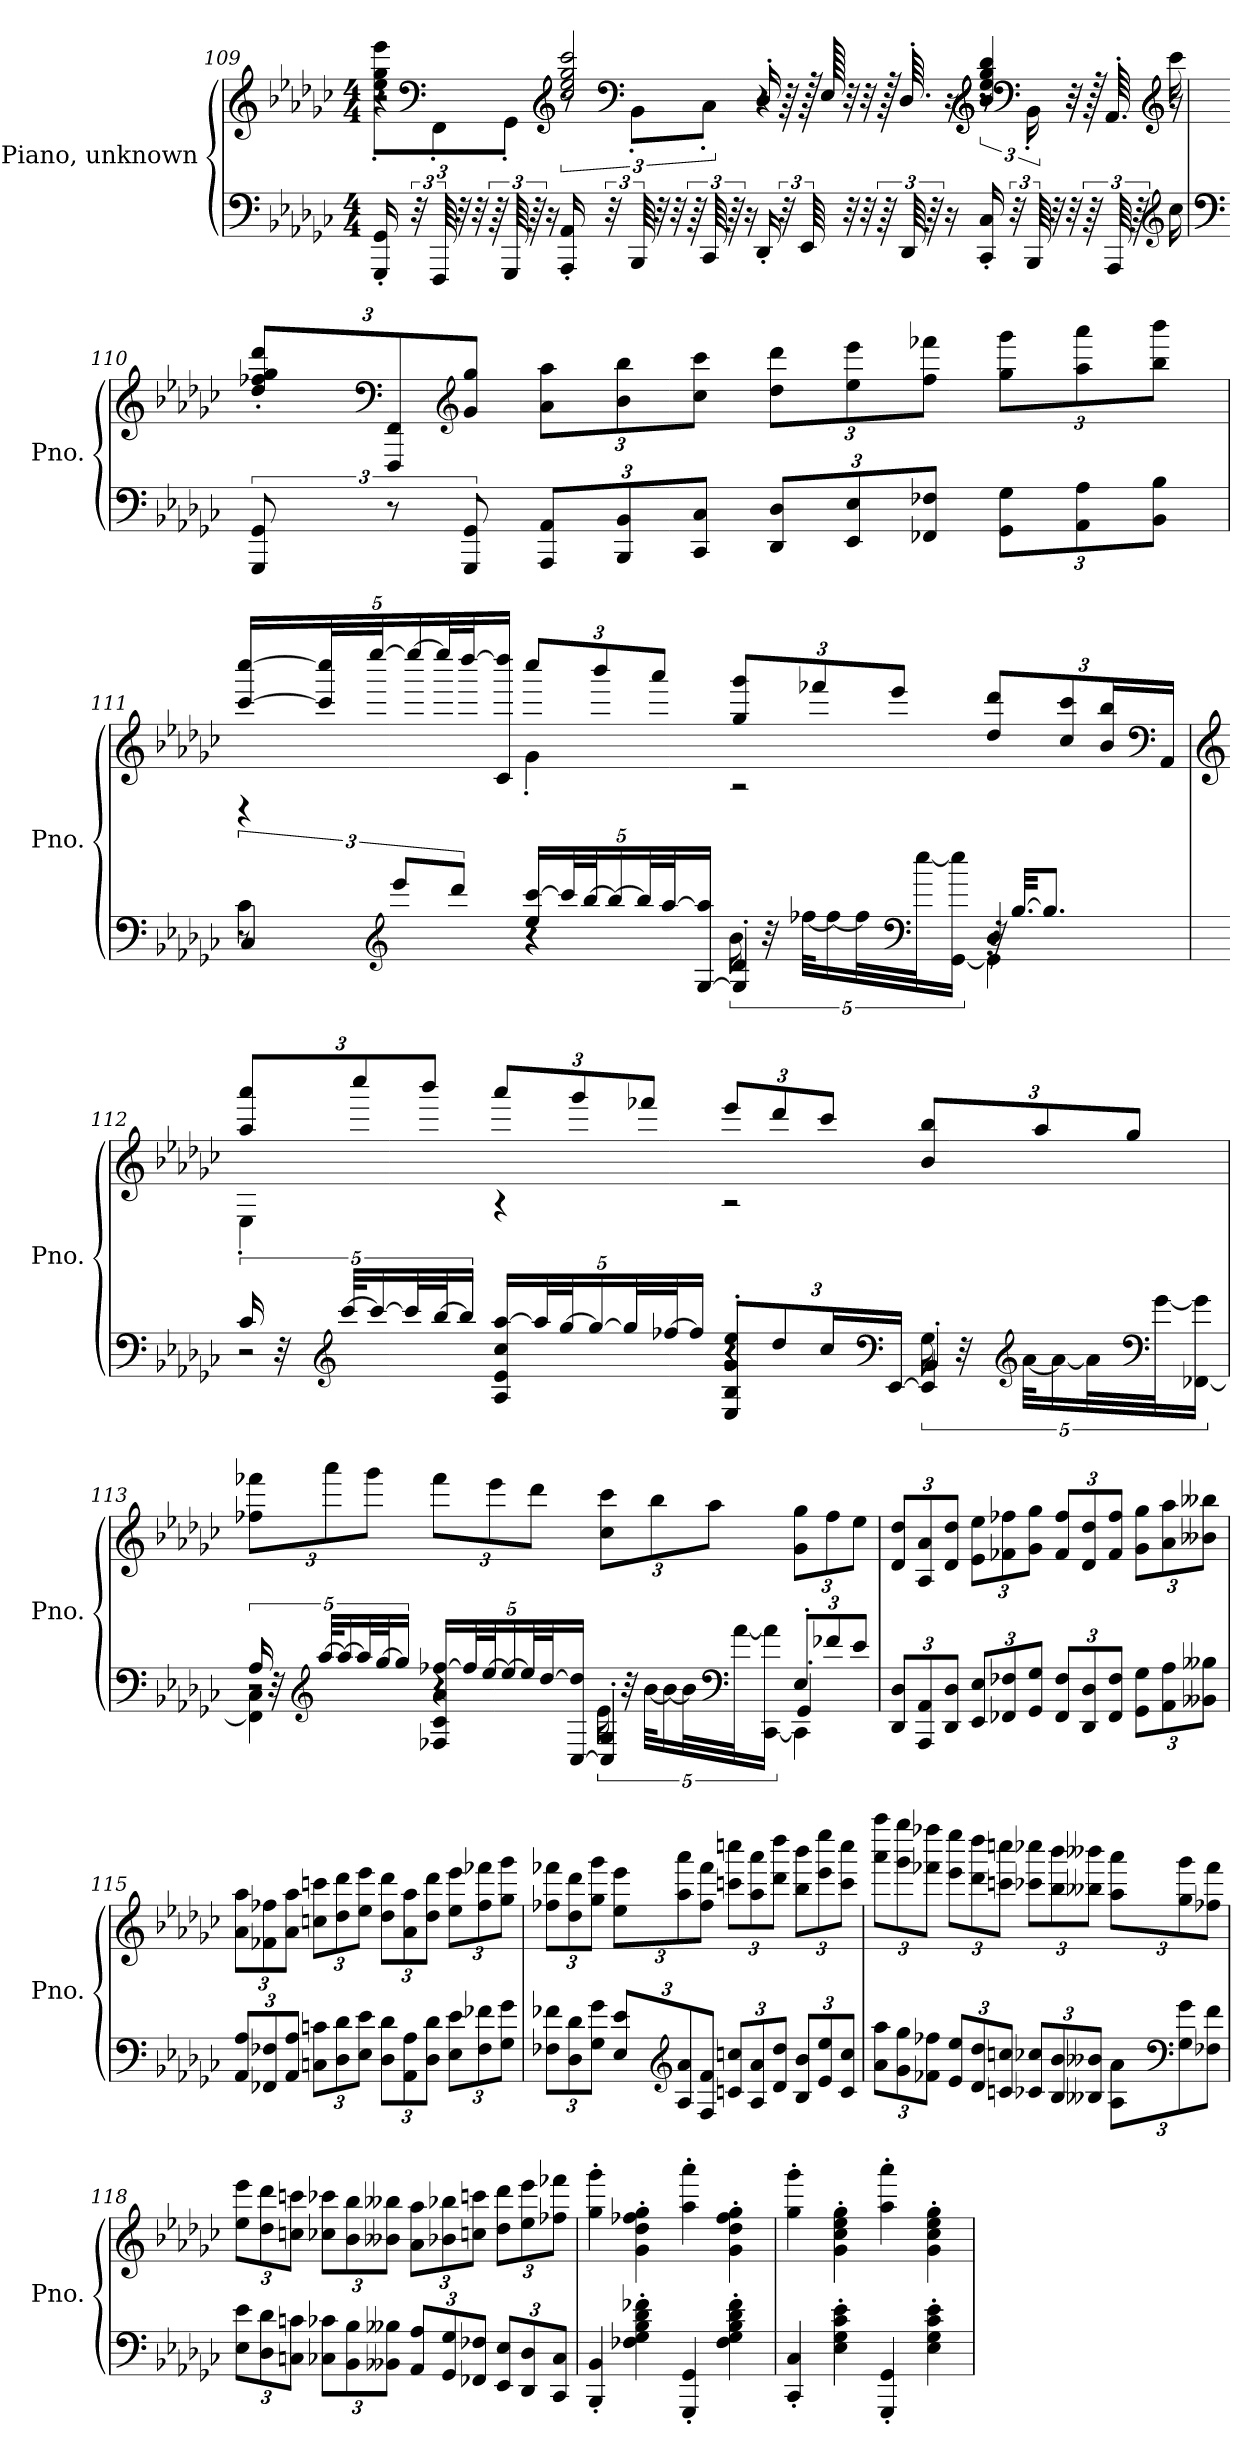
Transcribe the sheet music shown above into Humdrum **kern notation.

**kern	**kern
*part1	*part1
*staff2	*staff1
*I"Piano, unknown	*
*I'Pno.	*
!!LO:LB:g=z
*clefF4	*clefG2
*k[b-e-a-d-g-c-]	*k[b-e-a-d-g-c-]
*M4/4	*M4/4
=109	=109
*	*^
*	*	*Xbrackettup
*	*	*^
16GGG-/' 16GG-/'	4r	12ee-\' 12gg-\' 12eee-\'L	2r
48r	.	.	.
*	*clefF4	*	*
96FFF/	.	12FF'\	.
32r	.	.	.
32r	.	.	.
96r	.	.	.
96GGG-/	.	12GG-'\J	.
96r	.	.	.
16r	.	.	.
*	*clefG2	*	*
*	*	*brackettup	*
16AAA-/' 16AA-/'	2cc-/ 2ee-/ 2gg-/ 2ccc-/	12r	.
48r	.	.	.
*	*clefF4	*	*
96BBB-/	.	12BB-'\L	.
32r	.	.	.
32r	.	.	.
96r	.	.	.
96CC-/	.	12C-'\J	.
96r	.	.	.
16r	.	.	.
16DD-'/	.	4r	16D-'/
48r	.	.	64r
.	.	.	128r
96EE-/	.	.	.
.	.	.	128E-/
32r	.	.	32r
32r	.	.	32r
96r	.	.	128r
.	.	.	64.D-'/
96DD-/	.	.	.
96r	.	.	.
16r	.	.	16r
*	*clefG2	*	*
16CC-/' 16C-/'	4b-/ 4ee-/ 4gg-/ 4bb-/	12r	8r
48r	.	.	.
*	*clefF4	*	*
96BBB-/	.	24BB-'\	.
32r	.	.	.
32r	.	16r	32r
96r	.	.	128r
.	.	.	64.AA-'/
96AAA-/	.	.	.
96r	.	.	.
*clefG2	*clefG2	*	*
16cc-\	.	16ccc-\	16r
*	*v	*v	*v
!!LO:LB:g=z
=110	=110
*clefF4	*
*	*Xbrackettup
12GGG-/ 12GG-/	12dd-/' 12ff-X/' 12gg-/' 12ddd-/'L
*	*clefF4
12r	12FFF/ 12FF/
*	*clefG2
12GGG-/ 12GG-/	12g-/ 12gg-/J
*Xbrackettup	*
12AAA-/ 12AA-/L	12a-\ 12aa-\L
12BBB-/ 12BB-/	12b-\ 12bb-\
12CC-/ 12C-/J	12cc-\ 12ccc-\J
12DD-/ 12D-/L	12dd-\ 12ddd-\L
12EE-/ 12E-/	12ee-\ 12eee-\
12FF-X/ 12F-X/J	12ff-\ 12fff-X\J
12GG-\ 12G-\L	12gg-\ 12ggg-\L
12AA-\ 12A-\	12aa-\ 12aaa-\
12BB-\ 12B-\J	12bb-\ 12bbb-\J
!!LO:LB:g=z
=111	=111
*brackettup	*
*^	*^
*	*^	*	*
12r	4c-\	4C-/	[20ccc-/ [20cccc-/LL	4r
.	.	.	40ccc-/] 40cccc-/]L	.
.	.	.	[40eeee-/J	.
*clefG2	*	*	*	*
12eee-/L	.	.	.	.
.	.	.	20eeee-/_	.
.	.	.	40eeee-/L]	.
12ddd-/J	.	.	.	.
.	.	.	[40dddd-/J	.
.	.	.	20c-/ 20dddd-/]JJ	.
*Xbrackettup	*	*	*	*
20ee-/ [20ccc-/LL	4r	4r	12cccc-/L	4g-'\
40ccc-/L]	.	.	.	.
[40bb-/J	.	.	.	.
.	.	.	12bbb-/	.
20bb-/_	.	.	.	.
40bb-/L]	.	.	.	.
.	.	.	12aaa-/J	.
[40aa-/J	.	.	.	.
[20G-/ 20aa-/]JJ	.	.	.	.
*	*brackettup	*	*	*
4G-/]	20b-\	4d-'/	12gg-/ 12ggg-/L	2r
.	40r	.	.	.
.	[40ff-X\KLL	.	.	.
.	.	.	12fff-X/	.
.	20ff-\_	.	.	.
.	40ff-\L]	.	.	.
.	.	.	12eee-/J	.
*clefF4	*	*	*	*
.	[40ee-\J	.	.	.
.	[20GG-\ 20ee-\]JJ	.	.	.
64r	4GG-\]	4D-/	12dd-/ 12ddd-/L	.
[32.B-/KKL	.	.	.	.
8.B-/J]	.	.	.	.
.	.	.	12cc-/ 12ccc-/	.
.	.	.	24b-/ 24bb-/L	.
*	*	*	*clefF4	*
.	.	.	24AA-/JJ	.
!!LO:PB:g=z	!!
=112	=112	=112	=112	=112
*	*	*	*clefG2	*
20c-/	2r	2r	12aa-/ 12aaa-/L	4E-'\
40r	.	.	.	.
*clefG2	*	*	*	*
[40ccc-/KLL	.	.	.	.
.	.	.	12cccc-/	.
20ccc-/_	.	.	.	.
40ccc-/L]	.	.	.	.
.	.	.	12bbb-/J	.
[40bb-/J	.	.	.	.
20bb-/JJ]	.	.	.	.
*Xbrackettup	*	*	*	*
20A-/ 20e-/ 20cc-/ [20aa-/LL	.	.	12aaa-/L	4r
40aa-/L]	.	.	.	.
[40gg-/J	.	.	.	.
.	.	.	12ggg-/	.
20gg-/_	.	.	.	.
40gg-/L]	.	.	.	.
.	.	.	12fff-X/J	.
[40ff-X/J	.	.	.	.
20ff-/JJ]	.	.	.	.
12E-/' 12B-/' 12g-/' 12ee-/'L	4r	4r	12eee-/L	2r
12dd-/	.	.	12ddd-/	.
24cc-/L	.	.	12ccc-/J	.
*clefF4	*	*	*	*
[24EE-/JJ	.	.	.	.
*	*brackettup	*	*	*
4EE-/]	20G-\	4BB-'/	12b-/ 12bb-/L	.
.	40r	.	.	.
*clefG2	*	*	*	*
.	[40a-\KLL	.	.	.
.	.	.	12aa-/	.
.	20a-\_	.	.	.
.	40a-\L]	.	.	.
.	.	.	12gg-/J	.
*clefF4	*	*	*	*
.	[40g-\J	.	.	.
.	[20FF-X\ 20g-\]JJ	.	.	.
*	*	*	*v	*v
!!LO:LB:g=z
=113	=113	=113	=113
20A-/	4FF-\] 4C-\	2r	12ff-X\ 12fff-X\L
40r	.	.	.
*clefG2	*	*	*
[40aa-/KLL	.	.	.
.	.	.	12aaa-\
20aa-/_	.	.	.
40aa-/L]	.	.	.
.	.	.	12ggg-\J
[40gg-/J	.	.	.
20gg-/JJ]	.	.	.
*Xbrackettup	*	*	*
20F-X/ 20c-/ 20a-/ [20ff-X/LL	4r	.	12fff-\L
40ff-/L]	.	.	.
[40ee-/J	.	.	.
.	.	.	12eee-\
20ee-/_	.	.	.
40ee-/L]	.	.	.
.	.	.	12ddd-\J
[40dd-/J	.	.	.
[20C-/ 20dd-/]JJ	.	.	.
*	*brackettup	*	*
4C-/]	20e-\	4G-'/	12cc-\ 12ccc-\L
.	40r	.	.
.	[40b-\KLL	.	.
.	.	.	12bb-\
.	20b-\_	.	.
.	40b-\L]	.	.
.	.	.	12aa-\J
*clefF4	*	*	*
.	[40a-\J	.	.
.	[20CC-\ 20a-\]JJ	.	.
*Xbrackettup	*	*	*
12E-'/L	4CC-\]	4GG-'/	12g-\ 12gg-\L
12f-X/	.	.	12ff-\
12e-/J	.	.	12ee-\J
*v	*v	*v	*
!!LO:LB:g=z
=114	=114
12DD-/ 12D-/L	12d-/ 12dd-/L
12AAA-/ 12AA-/	12A-/ 12a-/
12DD-/ 12D-/J	12d-/ 12dd-/J
12EE-/ 12E-/L	12e-\ 12ee-\L
12FF-X/ 12F-X/	12f-X\ 12ff-X\
12GG-/ 12G-/J	12g-\ 12gg-\J
12FF-/ 12F-/L	12f-/ 12ff-/L
12DD-/ 12D-/	12d-/ 12dd-/
12FF-/ 12F-/J	12f-/ 12ff-/J
12GG-\ 12G-\L	12g-\ 12gg-\L
12AA-\ 12A-\	12a-\ 12aa-\
12BB--X\ 12B--X\J	12b--X\ 12bb--X\J
=115	=115
12AA-/ 12A-/L	12a-\ 12aa-\L
12FF-X/ 12F-X/	12f-X\ 12ff-X\
12AA-/ 12A-/J	12a-\ 12aa-\J
12Cn\ 12cn\L	12ccn\ 12cccn\L
12D-\ 12d-\	12dd-\ 12ddd-\
12E-\ 12e-\J	12ee-\ 12eee-\J
12D-\ 12d-\L	12dd-\ 12ddd-\L
12AA-\ 12A-\	12a-\ 12aa-\
12D-\ 12d-\J	12dd-\ 12ddd-\J
12E-\ 12e-\L	12ee-\ 12eee-\L
12F-\ 12f-X\	12ff-\ 12fff-X\
12G-\ 12g-\J	12gg-\ 12ggg-\J
!!LO:LB:g=z
=116	=116
12F-X\ 12f-X\L	12ff-X\ 12fff-X\L
12D-\ 12d-\	12dd-\ 12ddd-\
12G-\ 12g-\J	12gg-\ 12ggg-\J
12E-/ 12e-/L	12ee-\ 12eee-\L
*clefG2	*
12A-/ 12a-/	12aa-\ 12aaa-\
12F-/ 12f-/J	12ff-\ 12fff-\J
12cn/ 12ccn/L	12cccn\ 12ccccn\L
12A-/ 12a-/	12aa-\ 12aaa-\
12d-/ 12dd-/J	12ddd-\ 12dddd-\J
12B-/ 12b-/L	12bb-\ 12bbb-\L
12e-/ 12ee-/	12eee-\ 12eeee-\
12c/ 12cc/J	12ccc\ 12cccc\J
=117	=117
12a-\ 12aa-\L	12aaa-\ 12aaaa-\L
12g-\ 12gg-\	12ggg-\ 12gggg-\
12f-X\ 12ff-X\J	12fff-X\ 12ffff-X\J
12e-/ 12ee-/L	12eee-\ 12eeee-\L
12d-/ 12dd-/	12ddd-\ 12dddd-\
12cn/ 12ccn/J	12cccn\ 12ccccn\J
12c-X/ 12cc-X/L	12ccc-X\ 12cccc-X\L
12B-/ 12b-/	12bb-\ 12bbb-\
12B--X/ 12b--X/J	12bb--X\ 12bbb--X\J
12A-\ 12a-\L	12aa-\ 12aaa-\L
*clefF4	*
12G-\ 12g-\	12gg-\ 12ggg-\
12F-X\ 12f-\J	12ff-X\ 12fff-\J
!!LO:LB:g=z
=118	=118
12E-\ 12e-\L	12ee-\ 12eee-\L
12D-\ 12d-\	12dd-\ 12ddd-\
12Cn\ 12cn\J	12ccn\ 12cccn\J
12C-X\ 12c-X\L	12cc-X\ 12ccc-X\L
12BB-\ 12B-\	12b-\ 12bb-\
12BB--X\ 12B--X\J	12b--X\ 12bb--X\J
12AA-/ 12A-/L	12a-\ 12aa-\L
12GG-/ 12G-/	12b-X\ 12bb-X\
12FF-X/ 12F-X/J	12ccn\ 12cccn\J
12EE-/ 12E-/L	12dd-\ 12ddd-\L
12DD-/ 12D-/	12ee-\ 12eee-\
12CC-/ 12C-/J	12ff-X\ 12fff-X\J
=119	=119
4BBB-/' 4BB-/'	4gg-\' 4ggg-\'
4F-X\' 4G-\' 4B-\' 4d-\' 4f-X\'	4g-\' 4dd-\' 4ff-X\' 4gg-\'
4GGG-/' 4GG-/'	4aa-\' 4aaa-\'
4F-\' 4G-\' 4B-\' 4d-\' 4f-\'	4g-\' 4dd-\' 4ff-\' 4gg-\'
=120	=120
4CC-/' 4C-/'	4gg-\' 4ggg-\'
4E-\' 4G-\' 4c-\' 4e-\'	4g-\' 4cc-\' 4ee-\' 4gg-\'
4GGG-/' 4GG-/'	4aa-\' 4aaa-\'
4E-\' 4G-\' 4c-\' 4e-\'	4g-\' 4cc-\' 4ee-\' 4gg-\'
=	=
*-	*-
